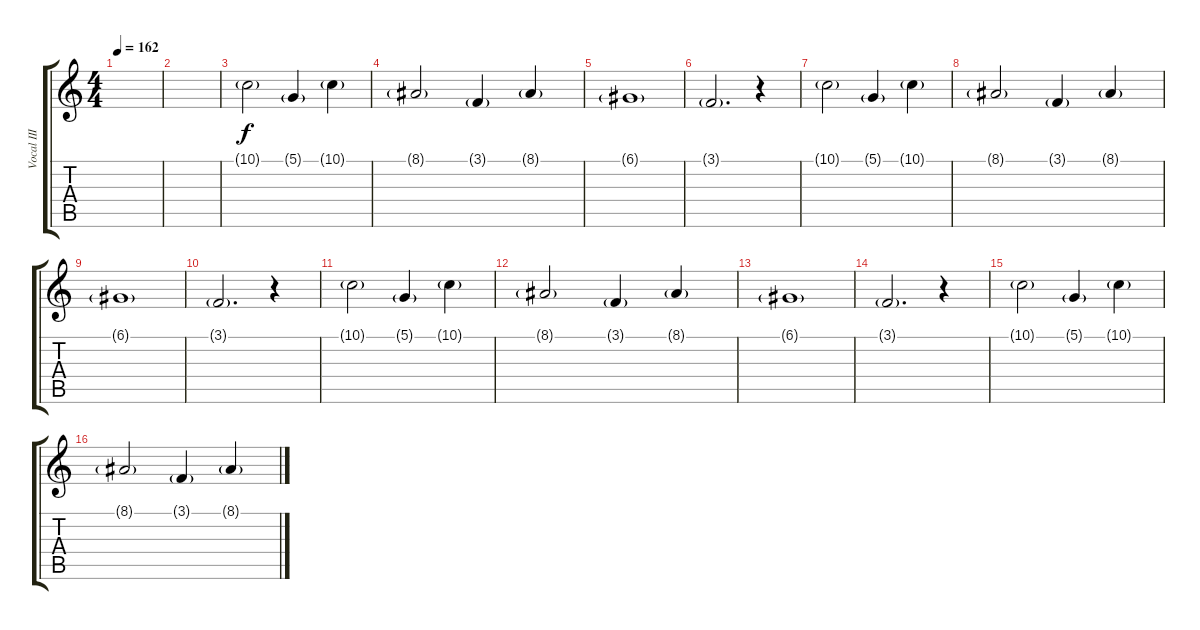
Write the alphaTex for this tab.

\track ("Vocal III" "Vocal III") {instrument englishhorn}
\staff {score tabs}
\tuning (D4 A3 F3 C3 G2 C2) {hide}
\ts (4 4)
\tempo 162
\clef g2
\ks c
|
|
10.1{g}.2 5.1{g}.4 10.1{g}.4 |
8.1{g}.2 3.1{g}.4 8.1{g}.4 |
6.1{g}.1 |
3.1{g}.2{d} r.4 |
10.1{g}.2 5.1{g}.4 10.1{g}.4 |
8.1{g}.2 3.1{g}.4 8.1{g}.4 |
6.1{g}.1 |
3.1{g}.2{d} r.4 |
10.1{g}.2 5.1{g}.4 10.1{g}.4 |
8.1{g}.2 3.1{g}.4 8.1{g}.4 |
6.1{g}.1 |
3.1{g}.2{d} r.4 |
10.1{g}.2 5.1{g}.4 10.1{g}.4 |
8.1{g}.2 3.1{g}.4 8.1{g}.4
